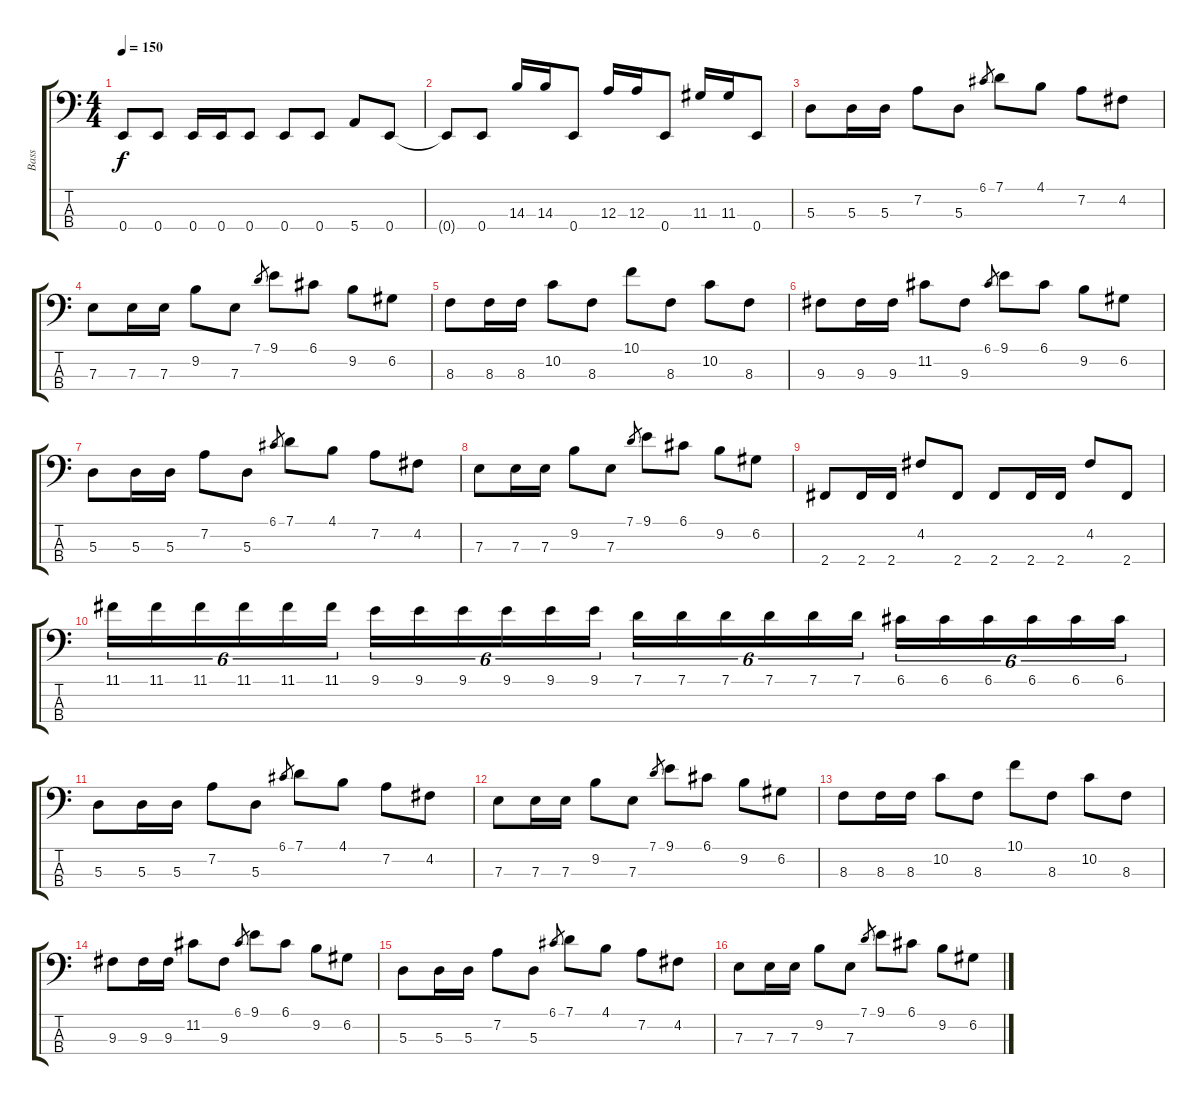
\track ("Bass" "Bass") {instrument electricbassfinger}
\staff {score tabs}
\tuning (G2 D2 A1 E1) {hide}
\ts (4 4)
\tempo 150
\clef f4
\ks c
0.4{t}.8{dy f} 0.4.8 0.4.16 0.4.16 0.4.8 0.4.8 0.4.8 5.4.8 0.4.8 |
0.4{t}.8 0.4.8 14.3.16 14.3.16 0.4.8 12.3.16 12.3.16 0.4.8 11.3.16 11.3.16 0.4.8 |
5.3.8 5.3.16 5.3.16 7.2.8 5.3.8 6.1.8{gr} 7.1.8 4.1.8 7.2.8 4.2.8 |
7.3.8 7.3.16 7.3.16 9.2.8 7.3.8 7.1.8{gr} 9.1.8 6.1.8 9.2.8 6.2.8 |
8.3.8 8.3.16 8.3.16 10.2.8 8.3.8 10.1.8 8.3.8 10.2.8 8.3.8 |
9.3.8 9.3.16 9.3.16 11.2.8 9.3.8 6.1.8{gr} 9.1.8 6.1.8 9.2.8 6.2.8 |
5.3.8 5.3.16 5.3.16 7.2.8 5.3.8 6.1.8{gr} 7.1.8 4.1.8 7.2.8 4.2.8 |
7.3.8 7.3.16 7.3.16 9.2.8 7.3.8 7.1.8{gr} 9.1.8 6.1.8 9.2.8 6.2.8 |
2.4.8 2.4.16 2.4.16 4.2.8 2.4.8 2.4.8 2.4.16 2.4.16 4.2.8 2.4.8 |
11.1.16{tu (6 4)} 11.1.16{tu (6 4)} 11.1.16{tu (6 4)} 11.1.16{tu (6 4)} 11.1.16{tu (6 4)} 11.1.16{tu (6 4)} 9.1.16{tu (6 4)} 9.1.16{tu (6 4)} 9.1.16{tu (6 4)} 9.1.16{tu (6 4)} 9.1.16{tu (6 4)} 9.1.16{tu (6 4)} 7.1.16{tu (6 4)} 7.1.16{tu (6 4)} 7.1.16{tu (6 4)} 7.1.16{tu (6 4)} 7.1.16{tu (6 4)} 7.1.16{tu (6 4)} 6.1.16{tu (6 4)} 6.1.16{tu (6 4)} 6.1.16{tu (6 4)} 6.1.16{tu (6 4)} 6.1.16{tu (6 4)} 6.1.16{tu (6 4)} |
5.3.8 5.3.16 5.3.16 7.2.8 5.3.8 6.1.8{gr} 7.1.8 4.1.8 7.2.8 4.2.8 |
7.3.8 7.3.16 7.3.16 9.2.8 7.3.8 7.1.8{gr} 9.1.8 6.1.8 9.2.8 6.2.8 |
8.3.8 8.3.16 8.3.16 10.2.8 8.3.8 10.1.8 8.3.8 10.2.8 8.3.8 |
9.3.8 9.3.16 9.3.16 11.2.8 9.3.8 6.1.8{gr} 9.1.8 6.1.8 9.2.8 6.2.8 |
5.3.8 5.3.16 5.3.16 7.2.8 5.3.8 6.1.8{gr} 7.1.8 4.1.8 7.2.8 4.2.8 |
7.3.8 7.3.16 7.3.16 9.2.8 7.3.8 7.1.8{gr} 9.1.8 6.1.8 9.2.8 6.2.8
